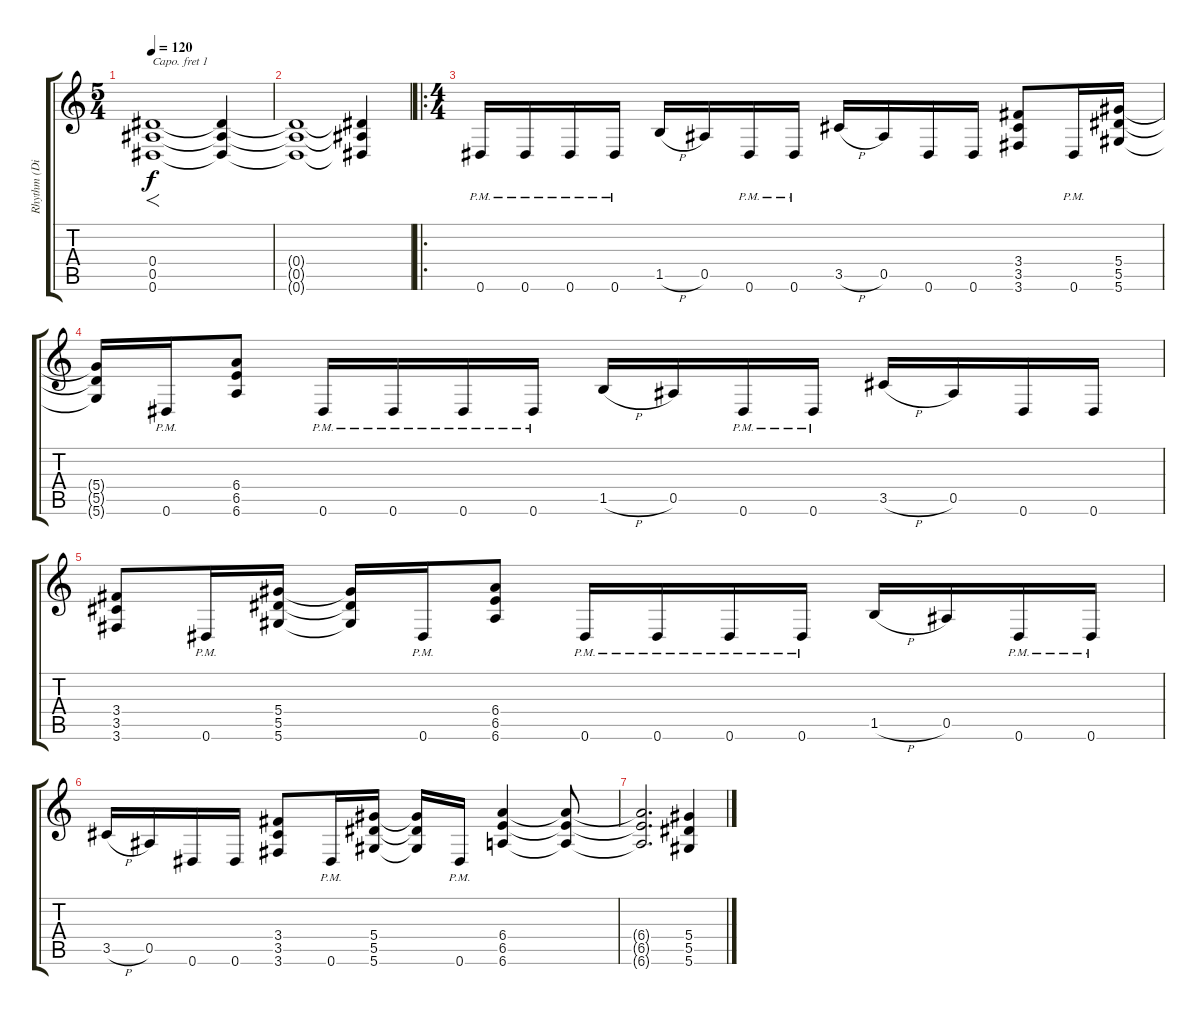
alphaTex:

\track ("Rhythm (Distorted)" "Rhythm (Di") {instrument distortionguitar}
\staff {score tabs}
\capo 1
\tuning (E4 B3 G3 D3 A2 D2) {hide}
\ts (5 4)
\tempo 120
\clef g2
\ks c
(0.4 0.5 0.6).1{f dy f} (0.4{t} 0.5{t} 0.6{t}).4 |
(0.4{t} 0.5{t} 0.6{t}).1 (0.4{t} 0.5{t} 0.6{t}).4 |
\ro
\ts (4 4)
0.6{pm}.16 0.6{pm}.16 0.6{pm}.16 0.6{pm}.16 1.5{h}.16 0.5.16 0.6{pm}.16 0.6{pm}.16 3.5{h}.16 0.5.16 0.6.16 0.6.16 (3.4 3.5 3.6).8 0.6{pm}.16 (5.4 5.5 5.6).16 |
(5.4{t} 5.5{t} 5.6{t}).16 0.6{pm}.16 (6.4 6.5 6.6).8 0.6{pm}.16 0.6{pm}.16 0.6{pm}.16 0.6{pm}.16 1.5{h}.16 0.5.16 0.6{pm}.16 0.6{pm}.16 3.5{h}.16 0.5.16 0.6.16 0.6.16 |
(3.4 3.5 3.6).8 0.6{pm}.16 (5.4 5.5 5.6).16 (5.4{t} 5.5{t} 5.6{t}).16 0.6{pm}.16 (6.4 6.5 6.6).8 0.6{pm}.16 0.6{pm}.16 0.6{pm}.16 0.6{pm}.16 1.5{h}.16 0.5.16 0.6{pm}.16 0.6{pm}.16 |
3.5{h}.16 0.5.16 0.6.16 0.6.16 (3.4 3.5 3.6).8 0.6{pm}.16 (5.4 5.5 5.6).16 (5.4{t} 5.5{t} 5.6{t}).16 0.6{pm}.16 (6.4 6.5 6.6).4 (6.4{t} 6.5{t} 6.6{t}).8 |
(6.4{t} 6.5{t} 6.6{t}).2{d} (5.4 5.5 5.6).4
